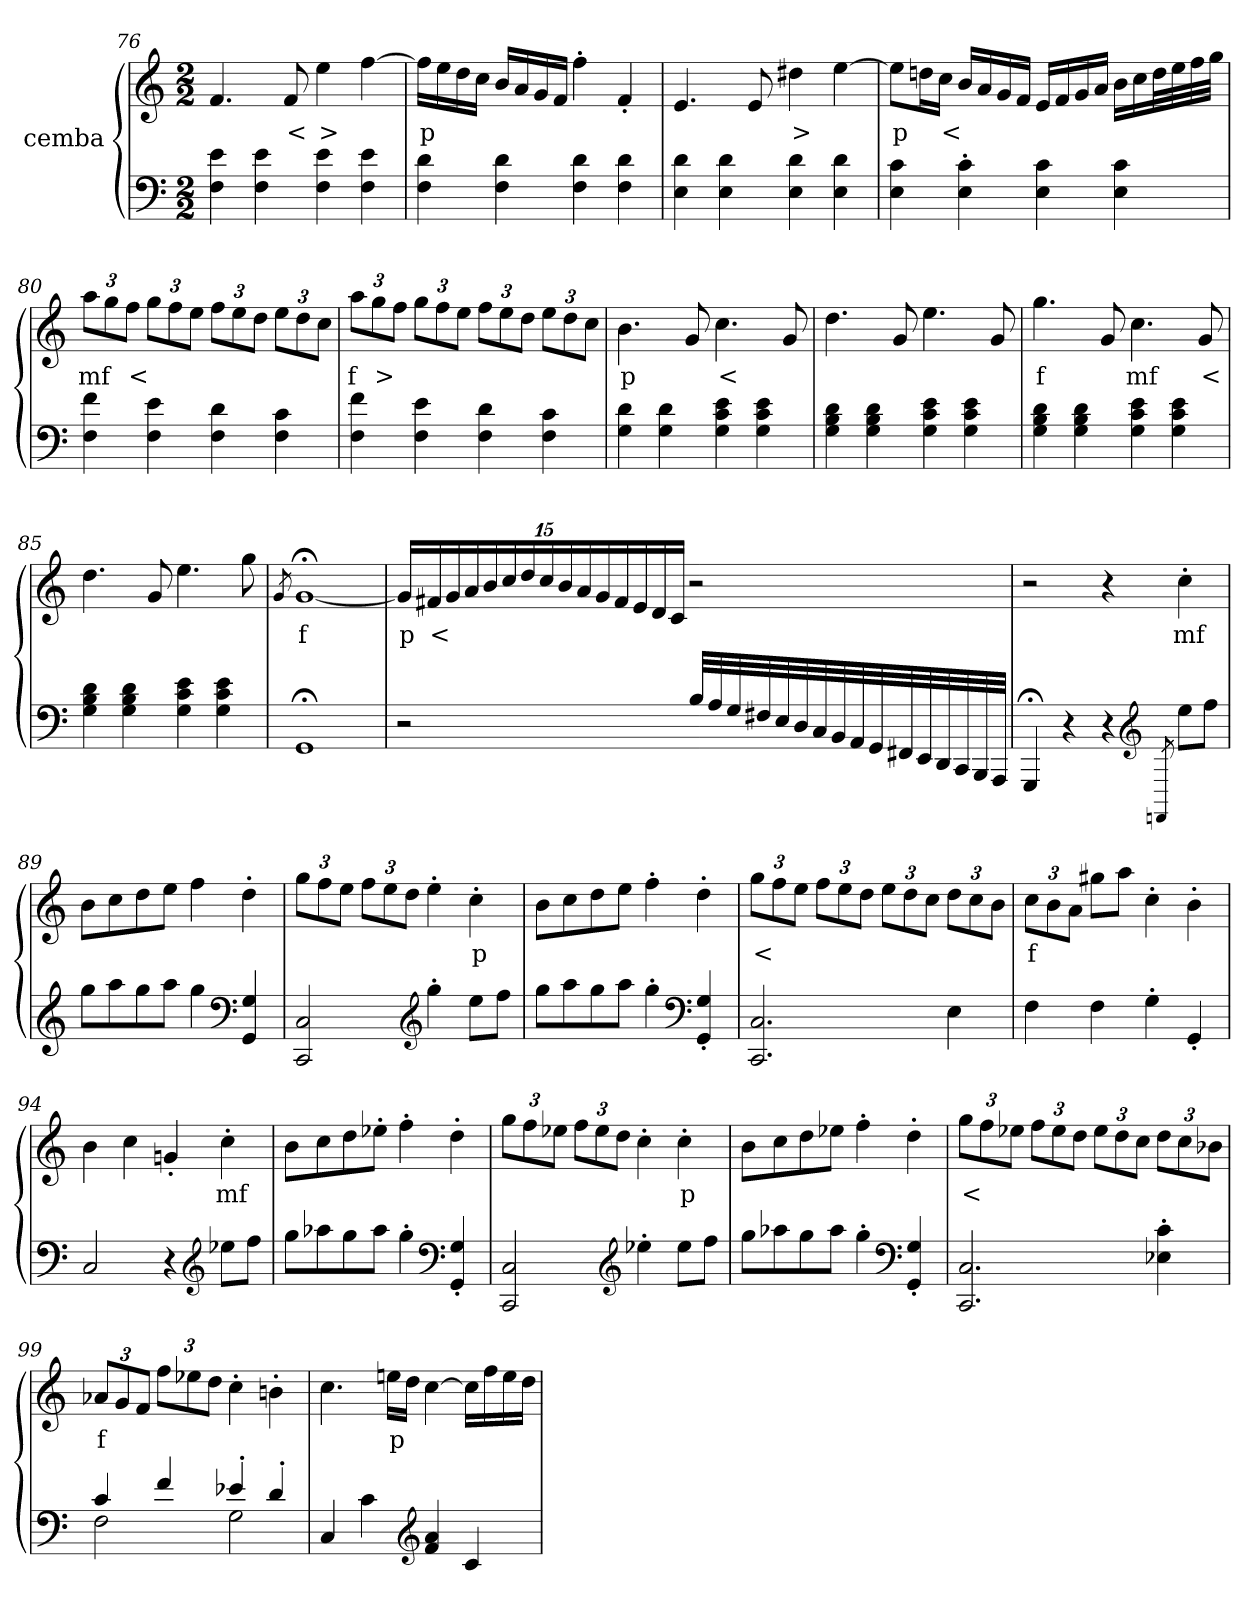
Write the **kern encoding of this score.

**kern	**kern	**text
*part2	*part1	*part1
*staff2	*staff1	*staff1
*I"cemba	*I"cemba	*
*clefF4	*clefG2	*
*k[]	*k[]	*
*C:	*C:	*
*M2/2	*M2/2	*
=76	=76	=76
4F\ 4e\	4.f/	.
4F\ 4e\	.	.
.	8f/	<
4F\ 4e\	4ee\	>
4F\ 4e\	[4ff\	.
=77	=77	=77
4F\ 4d\	16ff\LL]	p
.	16ee\	.
.	16dd\	.
.	16cc\JJ	.
4F\ 4d\	16b/LL	.
.	16a/	.
.	16g/	.
.	16f/JJ	.
4F\ 4d\	4ff'>\	.
4F\ 4d\	4f'>/	.
=78	=78	=78
4E\ 4d\	4.e/	.
4E\ 4d\	.	.
.	8e/	.
4E\ 4d\	4dd#X\	>
4E\ 4d\	[4ee\	.
=79	=79	=79
4E\ 4c\	8ee\L]	p
.	16ddn\L	.
.	16cc\JJ	<
4E\'> 4c\'>	16b/LL	.
.	16a/	.
.	16g/	.
.	16f/JJ	.
4E\ 4c\	16e/LL	.
.	16f/	.
.	16g/	.
.	16a/JJ	.
4E\ 4c\	16b\LL	.
.	16cc\	.
.	32dd\L	.
.	32ee\	.
.	32ff\	.
.	32gg\JJJ	.
=80	=80	=80
4F\ 4f\	12aa\L	mf
.	12gg\	.
.	12ff\J	<
4F\ 4e\	12gg\L	.
.	12ff\	.
.	12ee\J	.
4F\ 4d\	12ff\L	.
.	12ee\	.
.	12dd\J	.
4F\ 4c\	12ee\L	.
.	12dd\	.
.	12cc\J	.
=81	=81	=81
4F\ 4f\	12aa\L	f
.	12gg\	>
.	12ff\J	.
4F\ 4e\	12gg\L	.
.	12ff\	.
.	12ee\J	.
4F\ 4d\	12ff\L	.
.	12ee\	.
.	12dd\J	.
4F\ 4c\	12ee\L	.
.	12dd\	.
.	12cc\J	.
=82	=82	=82
4G\ 4d\	4.b\	p
4G\ 4d\	.	.
.	8g/	.
4G\ 4c\ 4e\	4.cc\	<
4G\ 4c\ 4e\	.	.
.	8g/	.
=83	=83	=83
4G\ 4B\ 4d\	4.dd\	.
4G\ 4B\ 4d\	.	.
.	8g/	.
4G\ 4c\ 4e\	4.ee\	.
4G\ 4c\ 4e\	.	.
.	8g/	.
=84	=84	=84
4G\ 4B\ 4d\	4.gg\	f
4G\ 4B\ 4d\	.	.
.	8g/	.
4G\ 4c\ 4e\	4.cc\	mf
4G\ 4c\ 4e\	.	.
.	8g/	<
=85	=85	=85
4G\ 4B\ 4d\	4.dd\	.
4G\ 4B\ 4d\	.	.
.	8g/	.
4G\ 4c\ 4e\	4.ee\	.
4G\ 4c\ 4e\	.	.
.	8gg\	.
=86	=86	=86
.	8qg/	.
1GG;<	[1g;<	f
=87	=87	=87
2r	30g/LL]	p
.	30f#X/	<
.	30g/	.
.	30a/	.
.	30b/	.
.	30cc/	.
.	30dd/	.
.	30cc/	.
.	30b/	.
.	30a/	.
.	30g/	.
.	30f#/	.
.	30e/	.
.	30d/	.
.	30c/JJ	.
32B/LLL	2r	.
32A/	.	.
32G/	.	.
32F#X/	.	.
32E/	.	.
32D/	.	.
32C/	.	.
32BB/	.	.
32AA/	.	.
32GG/	.	.
32FF#/	.	.
32EE/	.	.
32DD/	.	.
32CC/	.	.
32BBB/	.	.
32AAA/JJJ	.	.
=88	=88	=88
4GGG;</	2r	.
4r	.	.
4r	4r	.
*clefG2	*	*
8qFFn/	.	.
8ee\L	4cc'>\	mf
8ff\J	.	.
=89	=89	=89
8gg\L	8b\L	.
8aa\	8cc\	.
8gg\	8dd\	.
8aa\J	8ee\J	.
4gg\	4ff\	.
*clefF4	*	*
4GG/ 4G/	4dd'>\	.
=90	=90	=90
2CC/ 2C/	12gg\L	.
.	12ff\	.
.	12ee\J	.
.	12ff\L	.
.	12ee\	.
.	12dd\J	.
*clefG2	*	*
4gg'>\	4ee'>\	.
8ee\L	4cc'>\	p
8ff\J	.	.
=91	=91	=91
8gg\L	8b\L	.
8aa\	8cc\	.
8gg\	8dd\	.
8aa\J	8ee\J	.
4gg'>\	4ff'>\	.
*clefF4	*	*
4GG/'> 4G/'>	4dd'>\	.
=92	=92	=92
2.CC/ 2.C/	12gg\L	<
.	12ff\	.
.	12ee\J	.
.	12ff\L	.
.	12ee\	.
.	12dd\J	.
.	12ee\L	.
.	12dd\	.
.	12cc\J	.
4E\	12dd\L	.
.	12cc\	.
.	12b\J	.
=93	=93	=93
4F\	12cc\L	f
.	12b\	.
.	12a\J	.
4F\	8gg#X\L	.
.	8aa\J	.
4G'>\	4cc'>\	.
4GG'>/	4b'>\	.
=94	=94	=94
2C/	4b\	.
.	4cc\	.
4r	4gn'>/	.
*clefG2	*	*
8ee-X\L	4cc'>\	mf
8ff\J	.	.
=95	=95	=95
8gg\L	8b\L	.
8aa-X\	8cc\	.
8gg\	8dd\	.
8aa-\J	8ee-X'>\J	.
4gg'>\	4ff'>\	.
*clefF4	*	*
4GG/'> 4G/'>	4dd'>\	.
=96	=96	=96
2CC/ 2C/	12gg\L	.
.	12ff\	.
.	12ee-X\J	.
.	12ff\L	.
.	12ee-\	.
.	12dd\J	.
*clefG2	*	*
4ee-X'>\	4cc'>\	.
8ee-\L	4cc'>\	p
8ff\J	.	.
=97	=97	=97
8gg\L	8b\L	.
8aa-X\	8cc\	.
8gg\	8dd\	.
8aa-\J	8ee-X\J	.
4gg'>\	4ff'>\	.
*clefF4	*	*
4GG/'> 4G/'>	4dd'>\	.
=98	=98	=98
2.CC/ 2.C/	12gg\L	<
.	12ff\	.
.	12ee-X\J	.
.	12ff\L	.
.	12ee-\	.
.	12dd\J	.
.	12ee-\L	.
.	12dd\	.
.	12cc\J	.
4E-X\'> 4c\'>	12dd\L	.
.	12cc\	.
.	12b-X\J	.
=99	=99	=99
*^	*	*
4c/	2F\	12a-X/L	f
.	.	12g/	.
.	.	12f/J	.
4f/	.	12ff\L	.
.	.	12ee-X\	.
.	.	12dd\J	.
4e-X'>/	2G\	4cc'>\	.
4d'>/	.	4bn'>\	.
*v	*v	*	*
=100	=100	=100
4C/	4.cc\	.
4c\	.	.
.	16een\LL	p
.	16dd\JJ	.
*clefG2	*	*
4f/ 4a/	[4cc\	.
4c/	16cc\LL]	.
.	16ff\	.
.	16ee\	.
.	16dd\JJ	.
=	=	=
*-	*-	*-
